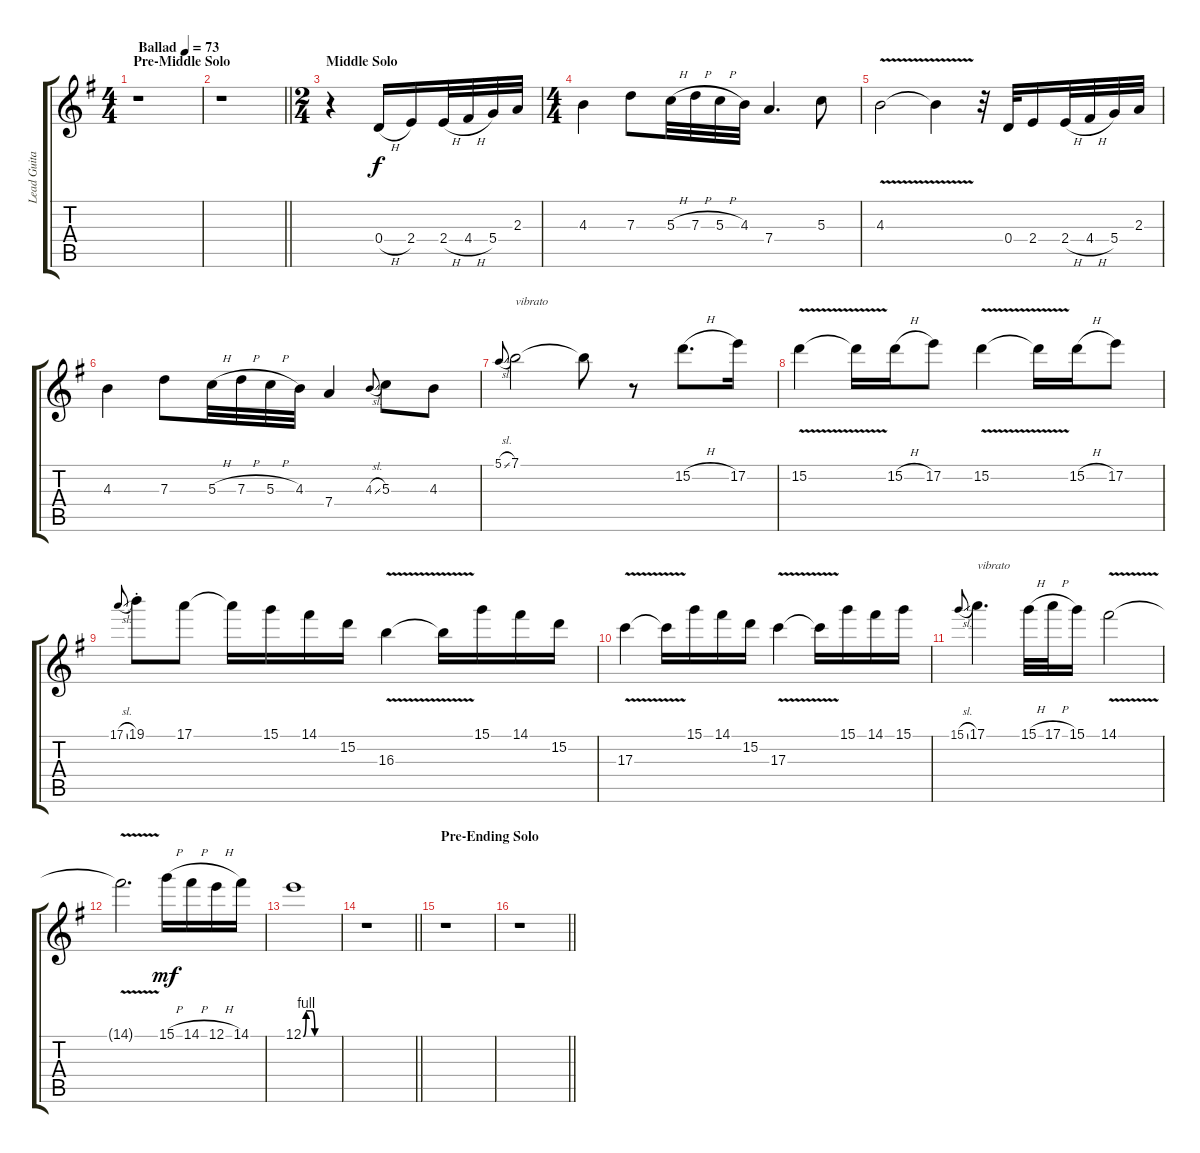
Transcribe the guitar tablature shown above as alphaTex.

\track ("Lead Guitar" "Lead Guita") {instrument overdrivenguitar}
\staff {score tabs}
\tuning (E4 B3 G3 D3 A2 E2) {hide}
\ts (4 4)
\section ("" "Pre-Middle Solo")
\tempo (73 "Ballad")
\clef g2
\ks eminor
r.1{dy f instrument overdrivenguitar} |
\barLineRight lightlight
r.1 |
\ts (2 4)
\section ("" "Middle Solo")
r.4 0.4{h}.16 2.4.16 2.4{h}.32 4.4{h}.32 5.4.32 2.3.32 |
\ts (4 4)
4.3.4 7.3.8 5.3{h}.32 7.3{h}.32 5.3{h}.32 4.3.32 7.4.4{d} 5.3.8 |
4.3{v}.2 4.3{t}.4 r.32 0.4.32 2.4.16 2.4{h}.32 4.4{h}.32 5.4.32 2.3.32 |
4.3.4 7.3.8 5.3{h}.32 7.3{h}.32 5.3{h}.32 4.3.32 7.4.4 4.3{sl}.8{gr onbeat} 5.3.8 4.3.8 |
5.1{sl}.8{gr onbeat} 7.1.2{txt "vibrato"} 7.1{t}.8 r.8 15.2{h}.8{d} 17.2.16 |
15.2{v}.4 15.2{t}.16 15.2{h}.16 17.2.8 15.2{v}.4 15.2{t}.16 15.2{h}.16 17.2.8 |
17.1{sl}.8{gr onbeat} 19.1{st}.8 17.1.8 17.1{t}.16 15.1.16 14.1.16 15.2.16 16.3{v}.4 16.3{t}.16 15.1.16 14.1.16 15.2.16 |
17.3{v}.4 17.3{t}.16 15.1.16 14.1.16 15.2.16 17.3{v}.4 17.3{t}.16 15.1.16 14.1.16 15.1.16 |
15.1{sl}.8{gr onbeat} 17.1.4{d txt "vibrato"} 15.1{h}.32 17.1{h}.32 15.1.16 14.1{v}.2 |
14.1{t}.2{d} 15.1{h}.16{dy mf} 14.1{h}.16 12.1{h}.16 14.1.16 |
12.1{be (custom 0 0 5 4 15 4 20 0 60 0)}.1{volume 0} |
\barLineRight lightlight
r.1 |
\section ("" "Pre-Ending Solo")
r.1{volume 16} |
\barLineRight lightlight
r.1
